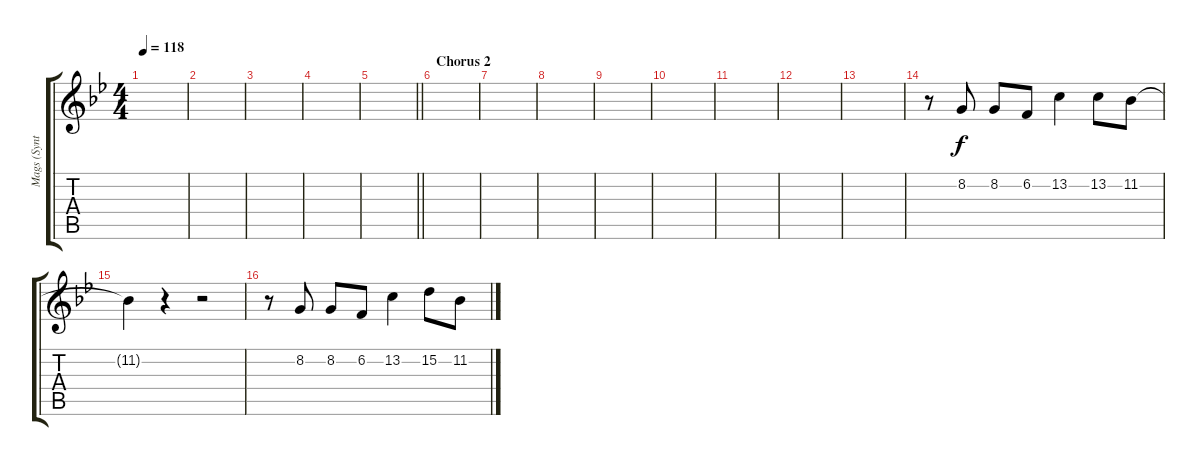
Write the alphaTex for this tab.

\track ("Mags (Synth Fills)" "Mags (Synt") {instrument vibraphone}
\staff {score tabs}
\tuning (E4 B3 G3 D3 A2 E2) {hide}
\ts (4 4)
\tempo 118
\clef g2
\ks bb
|
|
|
|
\barLineRight lightlight
|
\section ("" "Chorus 2")
|
|
|
|
|
|
|
|
r.8 8.2.8 8.2.8 6.2.8 13.2.4 13.2.8 11.2.8 |
11.2{t}.4 r.4 r.2 |
r.8 8.2.8 8.2.8 6.2.8 13.2.4 15.2.8 11.2.8
